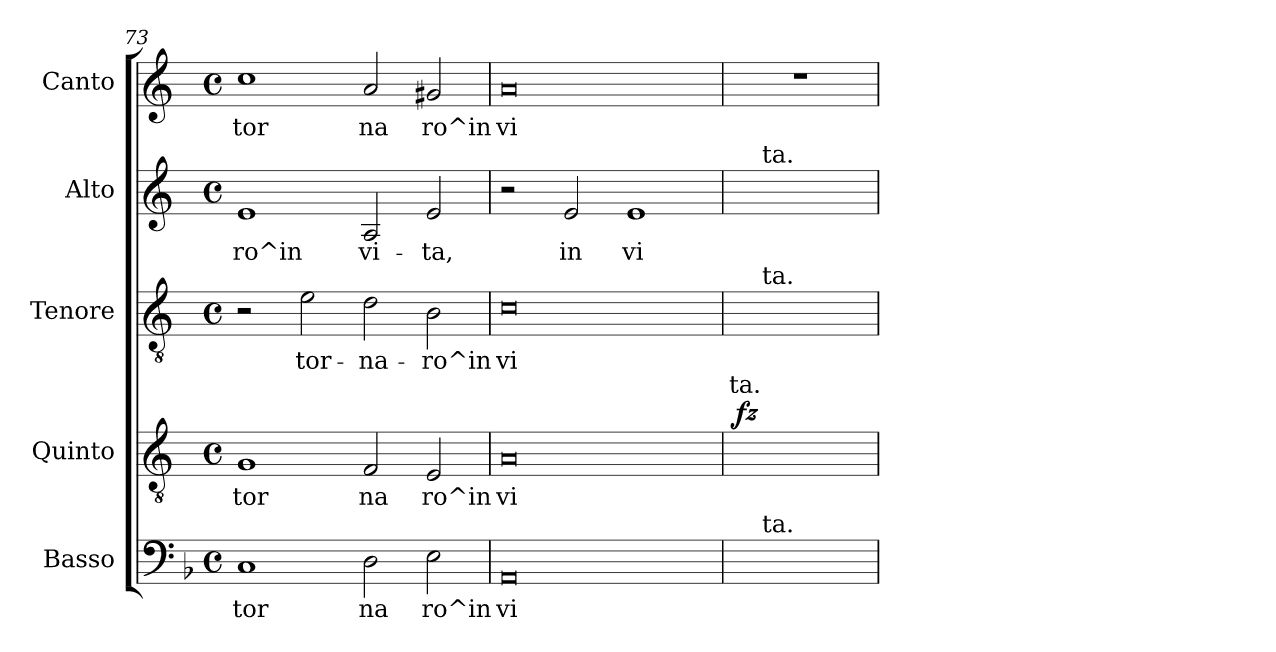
**kern	**text	**kern	**text	**dynam	**kern	**text	**kern	**text	**kern	**text
*part5	*part5	*part4	*part4	*part4	*part3	*part3	*part2	*part2	*part1	*part1
*staff5	*staff5	*staff4	*staff4	*staff4	*staff3	*staff3	*staff2	*staff2	*staff1	*staff1
*I"Basso	*	*I"Quinto	*	*	*I"Tenore	*	*I"Alto	*	*I"Canto	*
*I'Basso	*	*I'Quinto	*	*	*I'Tenore	*	*I'Alto	*	*I'Canto	*
*clefF4	*	*clefGv2	*	*	*clefGv2	*	*clefG2	*	*clefG2	*
*	*	*ITrd-3c-5	*	*	*ITrd-3c-5	*	*ITrd-3c-5	*	*ITrd-3c-5	*
*k[b-]	*	*k[b-]	*	*	*k[b-]	*	*k[b-]	*	*k[b-]	*
*F:	*	*F:	*	*	*F:	*	*F:	*	*F:	*
*M4/4	*	*M4/4	*	*	*M4/4	*	*M4/4	*	*M4/4	*
*met(c)	*	*met(c)	*	*	*met(c)	*	*met(c)	*	*met(c)	*
=73	=73	=73	=73	=73	=73	=73	=73	=73	=73	=73
!	!LO:LY:b:cj	!	!LO:LY:b:cj	!	!	!	!	!LO:LY:b:cj	!	!LO:LY:a:cj
1C	tor	1c	tor	.	2r	.	1a	-ro^in	1ff	tor
!	!	!	!	!	!	!LO:LY:b:cj	!	!	!	!
.	.	.	.	.	2a\	tor-	.	.	.	.
!	!LO:LY:b:cj	!	!LO:LY:b:cj	!	!	!LO:LY:b:cj	!	!LO:LY:b:cj	!	!LO:LY:a:cj
2D\	na	2B-/	na	.	2g\	-na-	2d/	vi-	2dd/	na
!	!LO:LY:b:cj	!	!LO:LY:b:cj	!	!	!LO:LY:b:cj	!	!LO:LY:b:cj	!	!LO:LY:a:cj
2E\	ro^in	2A/	ro^in	.	2e\	-ro^in	2a/	-ta,	2cc#X/	ro^in
=74	=74	=74	=74	=74	=74	=74	=74	=74	=74	=74
!	!LO:LY:b:cj	!	!LO:LY:b:cj	!	!	!LO:LY:b:cj	!	!	!	!LO:LY:a:cj
0AA	vi	0d	vi	.	0f	vi-	2r	.	0dd	vi
!	!	!	!	!	!	!	!	!LO:LY:b:cj	!	!
.	.	.	.	.	.	.	2a/	in	.	.
!	!	!	!	!	!	!	!	!LO:LY:b:cj	!	!
.	.	.	.	.	.	.	1a	vi-	.	.
=75	=75	=75	=75	=75	=75	=75	=75	=75	=75	=75
!	!	!LO:TX:a:t=ta.	!	!	!	!	!	!	!	!
8ryy	.	64ryy	.	.	8ryy	.	8ryy	.	1r	.
!	!	!	!	!LO:DY:b	!	!	!	!	!	!
.	.	2ryy	.	fz	.	.	.	.	.	.
!	!	!	!	!	!	!	!LO:TX:a:t=ta.	!	!	!
!	!	!	!	!	!LO:TX:a:t=ta.	!	!	!	!	!
!LO:TX:a:t=ta.	!	!	!	!	!	!	!	!	!	!
2..ryy	.	.	.	.	2..ryy	.	2..ryy	.	.	.
.	.	64%31ryy	.	.	.	.	.	.	.	.
=	=	=	=	=	=	=	=	=	=	=
*-	*-	*-	*-	*-	*-	*-	*-	*-	*-	*-
